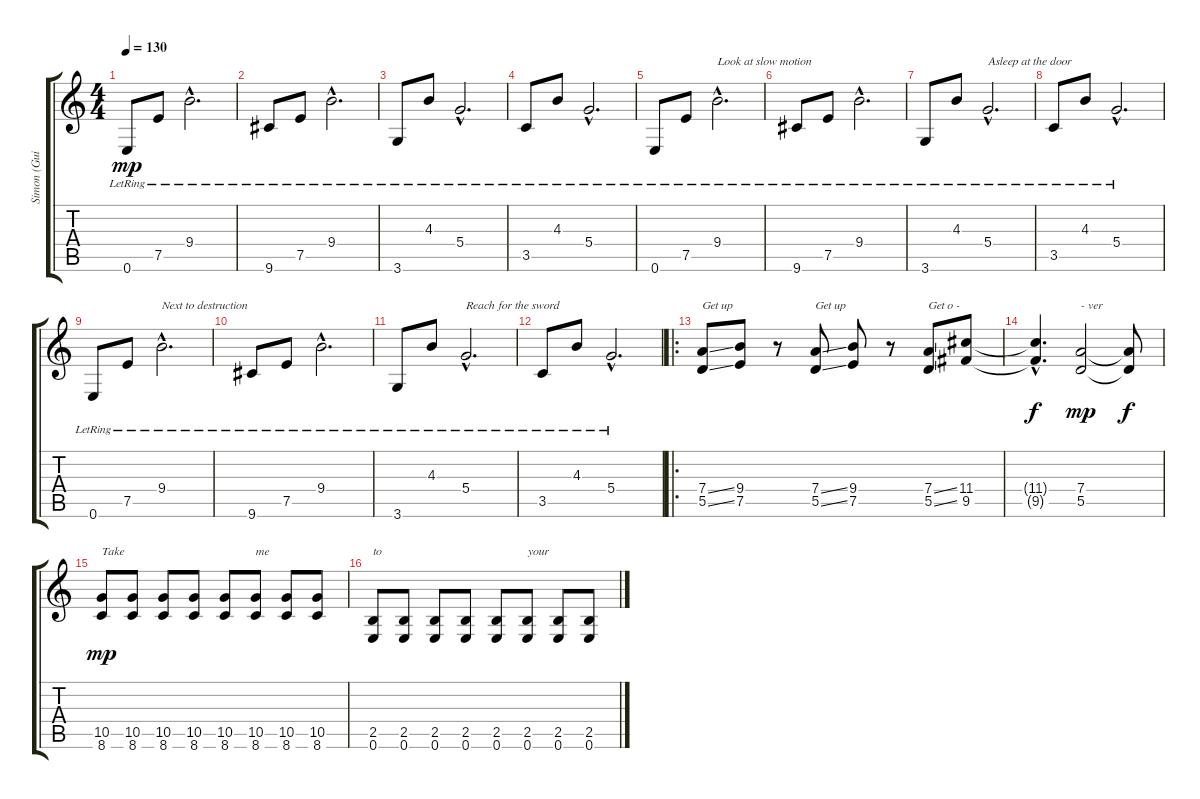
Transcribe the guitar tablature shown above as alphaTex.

\track ("Simon (Guitar)" "Simon (Gui") {instrument acousticguitarsteel}
\staff {score tabs}
\tuning (E4 B3 G3 D3 A2 E2) {hide}
\ts (4 4)
\tempo 130
\clef g2
\ks c
0.6{lr}.8{dy mp instrument acousticguitarsteel} 7.5{lr}.8 9.4{hac lr}.2{d} |
9.6{lr}.8 7.5{lr}.8 9.4{hac lr}.2{d} |
3.6{lr}.8 4.3{lr}.8 5.4{hac lr}.2{d} |
3.5{lr}.8 4.3{lr}.8 5.4{hac lr}.2{d} |
0.6{lr}.8 7.5{lr}.8 9.4{hac lr}.2{d txt "Look at slow motion"} |
9.6{lr}.8 7.5{lr}.8 9.4{hac lr}.2{d} |
3.6{lr}.8 4.3{lr}.8 5.4{hac lr}.2{d txt "Asleep at the door"} |
3.5{lr}.8 4.3{lr}.8 5.4{hac lr}.2{d} |
0.6{lr}.8 7.5{lr}.8 9.4{hac lr}.2{d txt "Next to destruction"} |
9.6{lr}.8 7.5{lr}.8 9.4{hac lr}.2{d} |
3.6{lr}.8 4.3{lr}.8 5.4{hac lr}.2{d txt "Reach for the sword"} |
3.5{lr}.8 4.3{lr}.8 5.4{hac lr}.2{d} |
\ro
(7.4{ss} 5.5{ss}).8{txt "Get up"} (9.4 7.5).8 r.8 (7.4{ss} 5.5{ss}).8{txt "Get up"} (9.4 7.5).8 r.8 (7.4{ss} 5.5{ss}).8{txt "Get o -"} (11.4 9.5).8 |
(11.4{hac t} 9.5{hac t}).4{d dy f} (7.4 5.5).2{txt "- ver" dy mp} (7.4{t} 5.5{t}).8{dy f} |
(10.5 8.6).8{txt "Take " dy mp} (10.5 8.6).8 (10.5 8.6).8 (10.5 8.6).8 (10.5 8.6).8 (10.5 8.6).8{txt "me "} (10.5 8.6).8 (10.5 8.6).8 |
(2.5 0.6).8{txt "to"} (2.5 0.6).8 (2.5 0.6).8 (2.5 0.6).8 (2.5 0.6).8 (2.5 0.6).8{txt "your"} (2.5 0.6).8 (2.5 0.6).8
